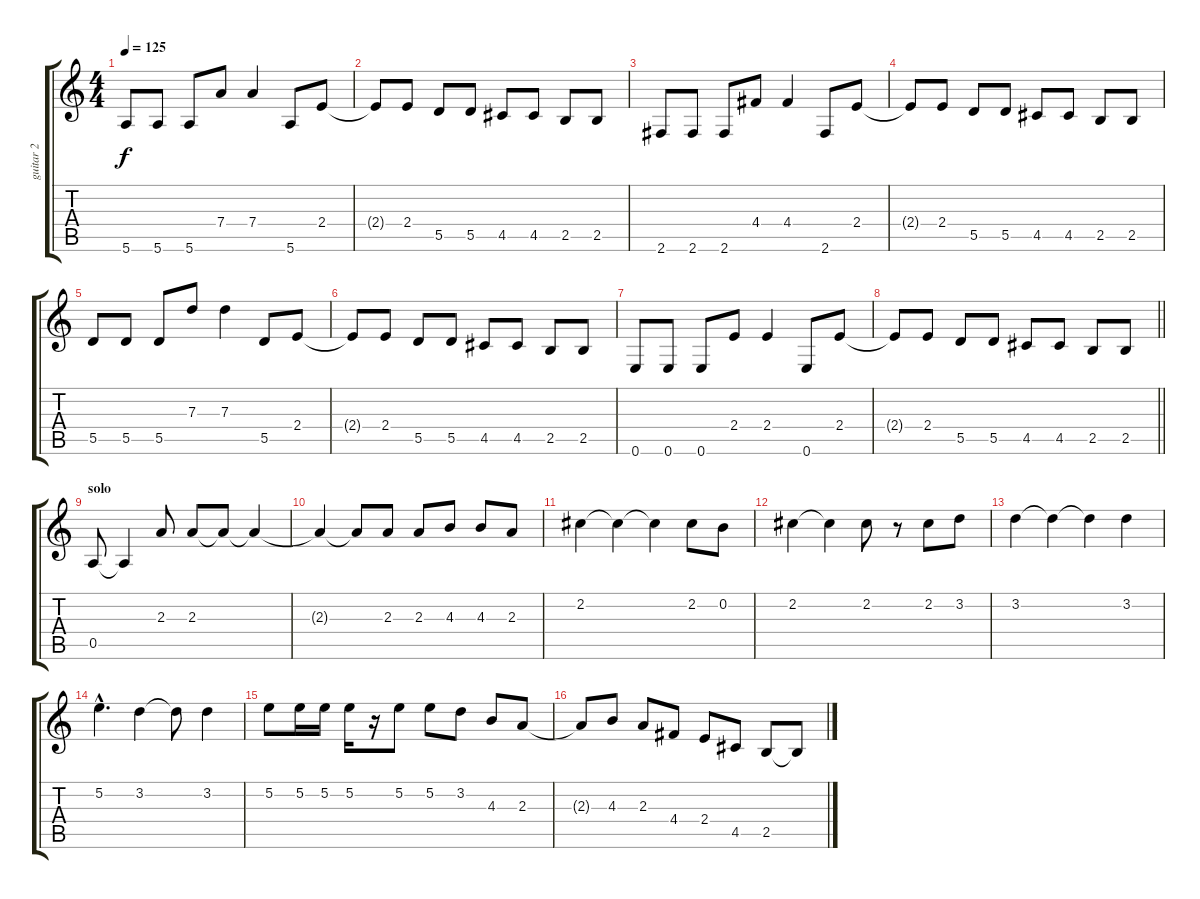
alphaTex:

\track ("guitar 2" "guitar 2") {instrument electricguitarclean}
\staff {score tabs}
\tuning (E4 B3 G3 D3 A2 E2) {hide}
\ts (4 4)
\tempo 125
\clef g2
\ks c
5.6.8{dy f} 5.6.8 5.6.8 7.4.8 7.4.4 5.6.8 2.4.8 |
2.4{t}.8 2.4.8 5.5.8 5.5.8 4.5.8 4.5.8 2.5.8 2.5.8 |
2.6.8 2.6.8 2.6.8 4.4.8 4.4.4 2.6.8 2.4.8 |
2.4{t}.8 2.4.8 5.5.8 5.5.8 4.5.8 4.5.8 2.5.8 2.5.8 |
5.5.8 5.5.8 5.5.8 7.3.8 7.3.4 5.5.8 2.4.8 |
2.4{t}.8 2.4.8 5.5.8 5.5.8 4.5.8 4.5.8 2.5.8 2.5.8 |
0.6.8 0.6.8 0.6.8 2.4.8 2.4.4 0.6.8 2.4.8 |
\barLineRight lightlight
2.4{t}.8 2.4.8 5.5.8 5.5.8 4.5.8 4.5.8 2.5.8 2.5.8 |
\section ("" "solo")
0.5.8 0.5{t}.4 2.3.8 2.3.8 2.3{t}.8 2.3{t}.4 |
2.3{t}.4 2.3{t}.8 2.3.8 2.3.8 4.3.8 4.3.8 2.3.8 |
2.2.4 2.2{t}.4 2.2{t}.4 2.2.8 0.2.8 |
2.2.4 2.2{t}.4 2.2.8 r.8 2.2.8 3.2.8 |
3.2.4 3.2{t}.4 3.2{t}.4 3.2.4 |
5.2{hac}.4{d} 3.2.4 3.2{t}.8 3.2.4 |
5.2.8 5.2.16 5.2.16 5.2.16 r.16 5.2.8 5.2.8 3.2.8 4.3.8 2.3.8 |
2.3{t}.8 4.3.8 2.3.8 4.4.8 2.4.8 4.5.8 2.5.8 2.5{t}.8
